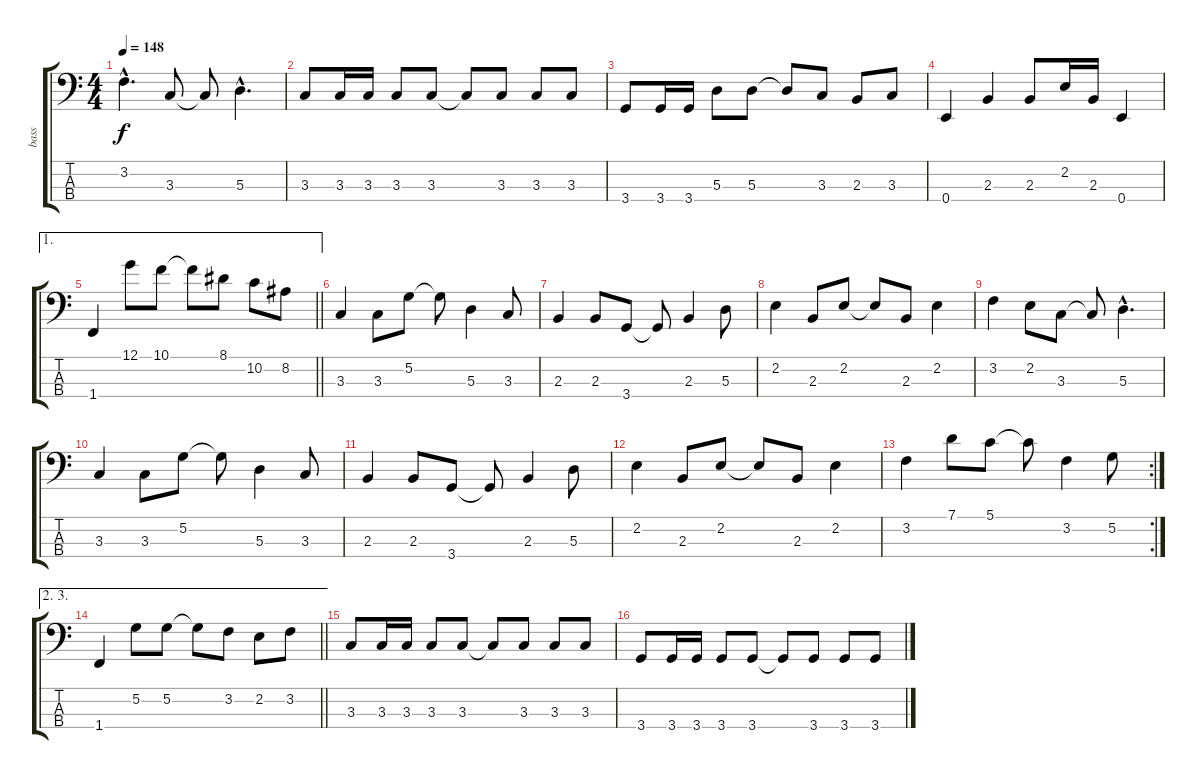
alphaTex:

\track ("bass" "bass") {instrument electricbasspick}
\staff {score tabs}
\tuning (G2 D2 A1 E1) {hide}
\ts (4 4)
\tempo 148
\clef f4
\ks c
3.2{hac}.4{d dy f} 3.3.8 3.3{t}.8 5.3{hac}.4{d} |
3.3.8 3.3.16 3.3.16 3.3.8 3.3.8 3.3{t}.8 3.3.8 3.3.8 3.3.8 |
3.4.8 3.4.16 3.4.16 5.3.8 5.3.8 5.3{t}.8 3.3.8 2.3.8 3.3.8 |
0.4.4 2.3.4 2.3.8 2.2.16 2.3.16 0.4.4 |
\ae 1
\barLineRight lightlight
1.4.4 12.1.8 10.1.8 10.1{t}.8 8.1.8 10.2.8 8.2.8 |
3.3.4 3.3.8 5.2.8 5.2{t}.8 5.3.4 3.3.8 |
2.3.4 2.3.8 3.4.8 3.4{t}.8 2.3.4 5.3.8 |
2.2.4 2.3.8 2.2.8 2.2{t}.8 2.3.8 2.2.4 |
3.2.4 2.2.8 3.3.8 3.3{t}.8 5.3{hac}.4{d} |
3.3.4 3.3.8 5.2.8 5.2{t}.8 5.3.4 3.3.8 |
2.3.4 2.3.8 3.4.8 3.4{t}.8 2.3.4 5.3.8 |
2.2.4 2.3.8 2.2.8 2.2{t}.8 2.3.8 2.2.4 |
\rc 2
3.2.4 7.1.8 5.1.8 5.1{t}.8 3.2.4 5.2.8 |
\ae (2 3)
\barLineRight lightlight
1.4.4 5.2.8 5.2.8 5.2{t}.8 3.2.8 2.2.8 3.2.8 |
3.3.8 3.3.16 3.3.16 3.3.8 3.3.8 3.3{t}.8 3.3.8 3.3.8 3.3.8 |
3.4.8 3.4.16 3.4.16 3.4.8 3.4.8 3.4{t}.8 3.4.8 3.4.8 3.4.8
